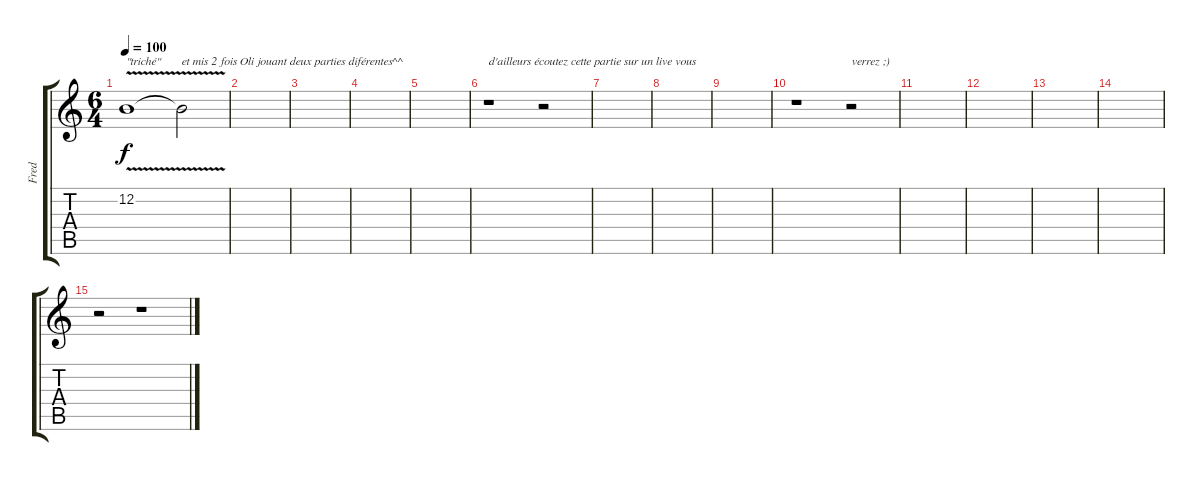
\track ("Fred" "Fred") {instrument synthstrings2}
\staff {score tabs}
\tuning (E4 B3 G3 D3 A2 E2) {hide}
\ts (6 4)
\tempo 100
\clef g2
\ks c
12.2{v}.1{txt "\"triché\"" dy f} 12.2{t}.2{txt "et mis 2 fois Oli jouant deux parties diférentes^^"} |
|
|
|
|
r.1{txt "d'ailleurs écoutez cette partie sur un live vous"} r.2 |
|
|
|
r.1 r.2{txt "verrez ;)"} |
|
|
|
|
r.2 r.1
